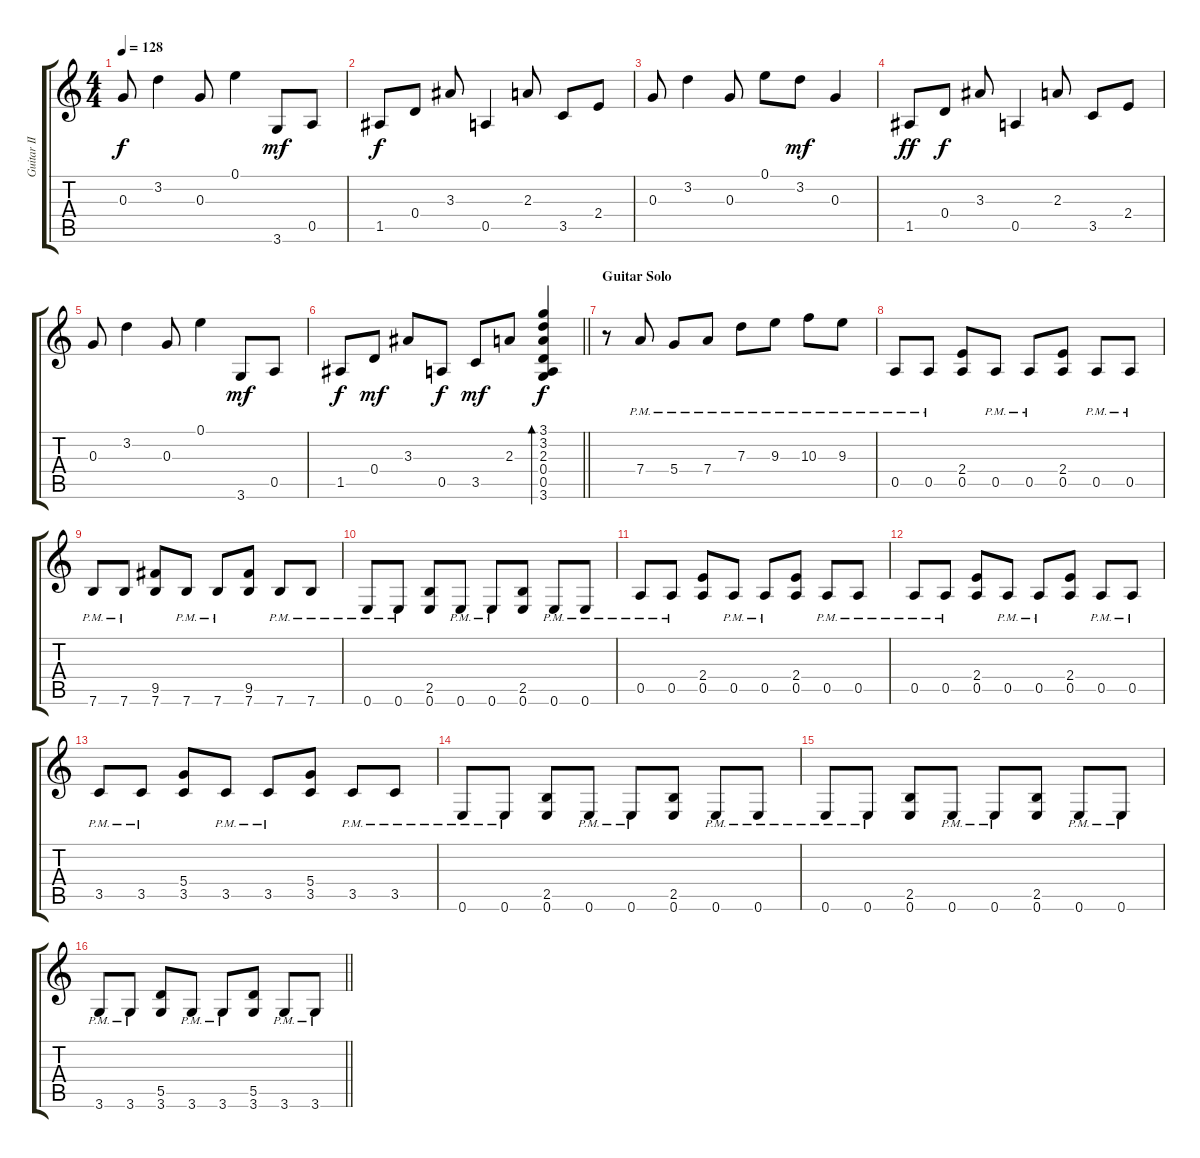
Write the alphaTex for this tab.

\track ("Guitar II" "Guitar II") {instrument distortionguitar}
\staff {score tabs}
\tuning (E4 B3 G3 D3 A2 E2) {hide}
\ts (4 4)
\tempo 128
\clef g2
\ks c
0.3.8{dy f} 3.2.4 0.3.8 0.1.4 3.6.8{dy mf} 0.5.8 |
1.5.8{dy f} 0.4.8 3.3.8 0.5.4 2.3.8 3.5.8 2.4.8 |
0.3.8 3.2.4 0.3.8 0.1.8 3.2.8{dy mf} 0.3.4 |
1.5.8{dy ff} 0.4.8{dy f} 3.3.8 0.5.4 2.3.8 3.5.8 2.4.8 |
0.3.8 3.2.4 0.3.8 0.1.4 3.6.8{dy mf} 0.5.8 |
\barLineRight lightlight
1.5.8{dy f instrument electricguitarclean} 0.4.8{dy mf} 3.3.8 0.5.8{dy f} 3.5.8{dy mf} 2.3.8 (3.1 3.2 2.3 0.4 0.5 3.6).4{bd 120 dy f} |
\section ("" "Guitar Solo")
r.8 7.4{pm}.8{volume 14 instrument distortionguitar} 5.4{pm}.8 7.4{pm}.8 7.3{pm}.8 9.3{pm}.8 10.3{pm}.8 9.3{pm}.8 |
0.5{pm}.8 0.5{pm}.8 (2.4 0.5).8 0.5{pm}.8 0.5{pm}.8 (2.4 0.5).8 0.5{pm}.8 0.5{pm}.8 |
7.6{pm}.8 7.6{pm}.8 (9.5 7.6).8 7.6{pm}.8 7.6{pm}.8 (9.5 7.6).8 7.6{pm}.8 7.6{pm}.8 |
0.6{pm}.8 0.6{pm}.8 (2.5 0.6).8 0.6{pm}.8 0.6{pm}.8 (2.5 0.6).8 0.6{pm}.8 0.6{pm}.8 |
0.5{pm}.8 0.5{pm}.8 (2.4 0.5).8 0.5{pm}.8 0.5{pm}.8 (2.4 0.5).8 0.5{pm}.8 0.5{pm}.8 |
0.5{pm}.8 0.5{pm}.8 (2.4 0.5).8 0.5{pm}.8 0.5{pm}.8 (2.4 0.5).8 0.5{pm}.8 0.5{pm}.8 |
3.5{pm}.8 3.5{pm}.8 (5.4 3.5).8 3.5{pm}.8 3.5{pm}.8 (5.4 3.5).8 3.5{pm}.8 3.5{pm}.8 |
0.6{pm}.8 0.6{pm}.8 (2.5 0.6).8 0.6{pm}.8 0.6{pm}.8 (2.5 0.6).8 0.6{pm}.8 0.6{pm}.8 |
0.6{pm}.8 0.6{pm}.8 (2.5 0.6).8 0.6{pm}.8 0.6{pm}.8 (2.5 0.6).8 0.6{pm}.8 0.6{pm}.8 |
\barLineRight lightlight
3.6{pm}.8 3.6{pm}.8 (5.5 3.6).8 3.6{pm}.8 3.6{pm}.8 (5.5 3.6).8 3.6{pm}.8 3.6{pm}.8
